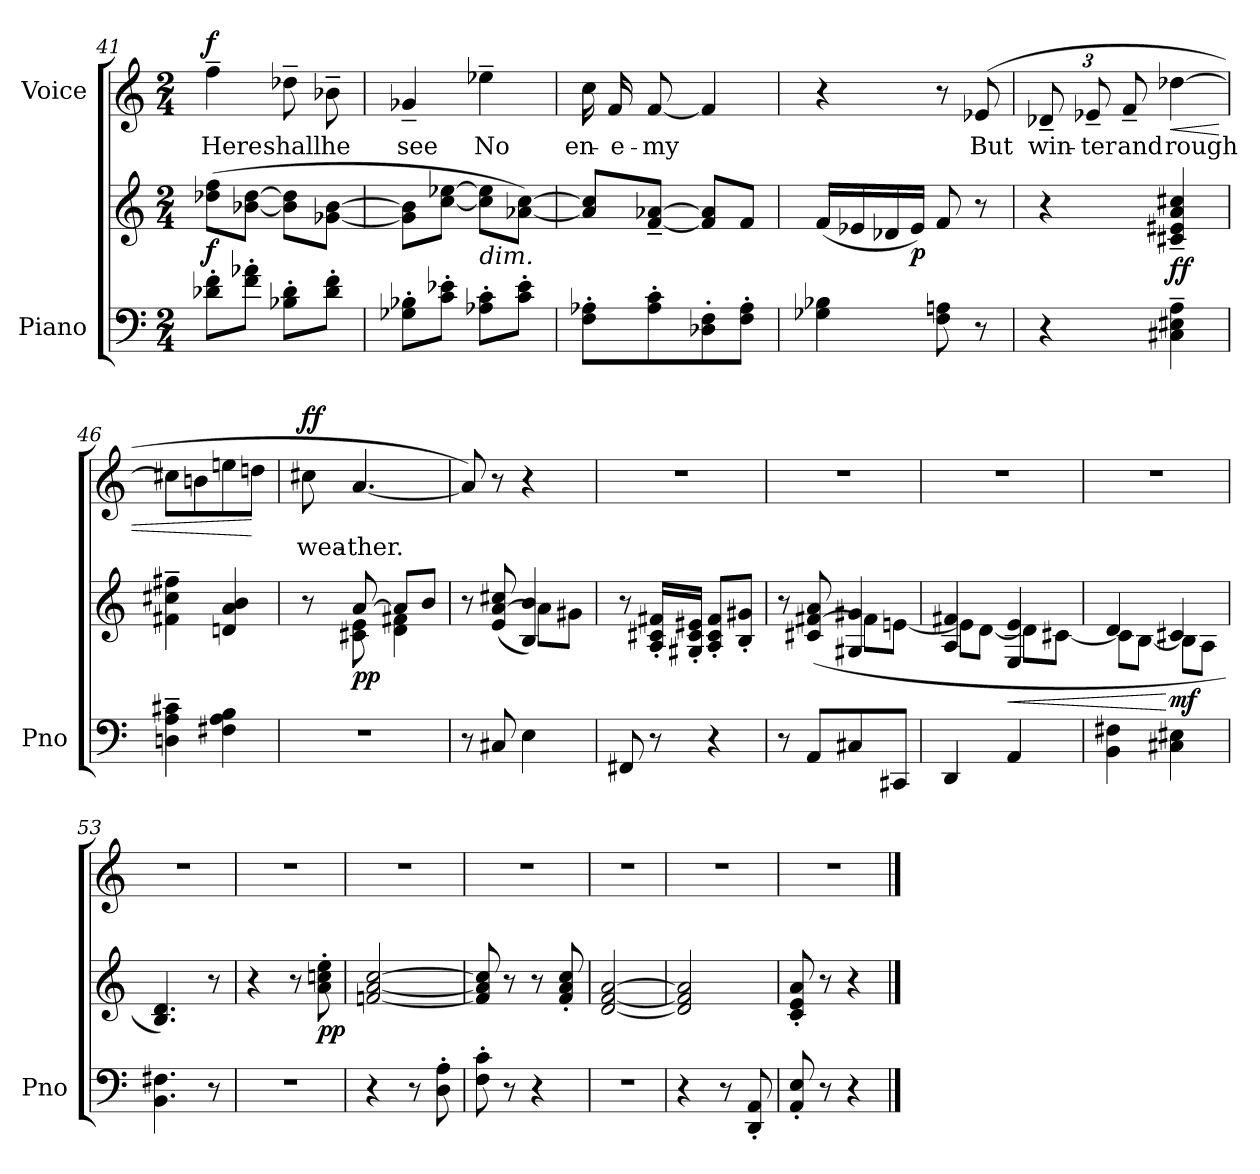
**kern	**kern	**dynam	**kern	**text	**dynam
*part2	*part2	*part2	*part1	*part1	*part1
*staff3	*staff2	*staff2/3	*staff1	*staff1	*staff1
*I"Piano	*	*	*I"Voice	*	*
*I'Pno	*	*	*	*	*
*clefF4	*clefG2	*	*clefG2	*	*
*k[]	*k[]	*	*k[]	*	*
*M2/4	*M2/4	*	*M2/4	*	*
=41	=41	=41	=41	=41	=41
!	!	!LO:DY:b	!	!LO:LY:b	!LO:DY:a
8d-X\' 8f\'L	(8dd-X\ 8ff\L	f	4ff~\	Here	f
8f\' 8a-X\'J	[8b-X\ [8dd-\J	.	.	.	.
!	!	!	!	!LO:LY:b	!
8B-X\' 8d-\'L	8b-\] 8dd-\]L	.	8dd-X~\	shall	.
!	!	!	!	!LO:LY:b	!
8d-\' 8f\'J	[8g-X\ [8b-\J	.	8b-X~\	he	.
=42	=42	=42	=42	=42	=42
!	!	!	!	!LO:LY:b	!
8G-X\' 8B-X\'L	8g-\] 8b-\]L	.	4g-X~/	see	.
8c\' 8e-X\'J	[8cc\ [8ee-X\J	.	.	.	.
!	!LO:TX:b:i:t=dim.	!	!	!	!
!	!	!	!	!LO:LY:b	!
8A-X\' 8c\'L	8cc\] 8ee-\]L	.	4ee-X~\	No	.
8c\' 8e-\'J	[8a-X\ [8cc\J)	.	.	.	.
!!LO:PB:g=z
=43	=43	=43	=43	=43	=43
!	!	!	!	!LO:LY:b	!
8F\' 8A-X\'L	8a-/] 8cc/]L	.	16cc\	en-	.
!	!	!	!	!LO:LY:b	!
.	.	.	16f/	-e-	.
!	!	!	!	!LO:LY:b	!
8A-\' 8c\'	[8f/~> [8a-X/~>J	.	[8f/	-my	.
8D-X\' 8F\'	8f/] 8a-/]L	.	4f/]	.	.
8F\' 8A-\'J	8f/J	.	.	.	.
=44	=44	=44	=44	=44	=44
4G-X\ 4B-X\	(16f/LL	.	4r	.	.
.	16e-X/	.	.	.	.
.	16d-X/	.	.	.	.
!	!	!LO:DY:b	!	!	!
.	16e-/JJ)	p	.	.	.
8F\ 8An\	8f/	.	8r	.	.
!	!	!	!	!LO:LY:b	!
8r	8r	.	(8e-X/	But	.
=45	=45	=45	=45	=45	=45
*	*	*	*Xbrackettup	*	*
!	!	!	!	!LO:LY:b	!
4r	4r	.	12d-X~>/	win-	.
!	!	!	!	!LO:LY:b	!
.	.	.	12e-X~>/	-ter	.
!	!	!	!	!LO:LY:b	!
.	.	.	12f~>/	and	.
!	!	!LO:DY:b	!	!LO:LY:b	!LO:HP:b
4C#X\~ 4E#X\~ 4A\~	4c#X/~> 4e#X/~> 4a/~> 4cc#X/~>	ff	[4dd-X\	rough	<
!!LO:LB:g=z
=46	=46	=46	=46	=46	=46
4Dni\~ 4A\~ 4c#X\~	4f#X\~ 4cc#X\~ 4ff#X\~	.	8cc#X\L]	.	.
.	.	.	8bn\	.	.
4F#X\ 4A\ 4B\	4dni/ 4a/ 4b/	.	8een\	.	.
.	.	.	8ddni\J	.	[
=47	=47	=47	=47	=47	=47
*	*^	*	*	*	*
!	!	!	!	!	!LO:LY:b	!LO:DY:a
2r	8r	8ryy	.	8cc#X\	wea-	ff
!	!	!	!LO:DY:b	!	!LO:LY:b	!
.	[8a/	8c#X\ 8e\	pp	[4.a/	-ther.	.
.	8a/L]	4d\ 4f#X\	.	.	.	.
.	8b/J	.	.	.	.	.
=48	=48	=48	=48	=48	=48	=48
8r	8r	4ryy	.	8a/])	.	.
8C#X/	(8e/ [<8a/ 8cc#X/	.	.	8r	.	.
4E\	4B/ 4b/)	8a\L]	.	4r	.	.
.	.	8g#X\J	.	.	.	.
*	*v	*v	*	*	*	*
=49	=49	=49	=49	=49	=49
8FF#X/	8r	.	2r	.	.
8r	16A/' 16c#X/' 16f#X/'LL	.	.	.	.
.	16G#X/' 16c#/' 16e#X/'JJ	.	.	.	.
4r	8A/' 8c#/' 8f#/'L	.	.	.	.
.	8B/' 8g#X/'J	.	.	.	.
!!LO:LB:g=z
=50	=50	=50	=50	=50	=50
*	*^	*	*	*	*
8r	8r	4ryy	.	2r	.	.
8AA/L	(8c#X/ [<8f#X/ 8a/	.	.	.	.	.
8C#X/	4G#X/ 4g#X/	8f#\L]	.	.	.	.
8CC#X/J	.	[8en\J	.	.	.	.
=51	=51	=51	=51	=51	=51	=51
4DD/	4A/ 4f#X/	8e\L]	.	2r	.	.
.	.	[8d\J	.	.	.	.
!	!	!	!LO:HP:b	!	!	!
4AA/	4E/ 4e/	8d\L]	<	.	.	.
.	.	[8c#X\J	.	.	.	.
=52	=52	=52	=52	=52	=52	=52
4BB\ 4F#X\	4d/	8c#\L]	.	2r	.	.
.	.	[8B\J	.	.	.	.
!	!	!	!LO:DY:n=1:b	!	!	!
4C#X\ 4E#X\	4c#X/	8B\L]	[ mf	.	.	.
.	.	8A\J	.	.	.	.
*	*v	*v	*	*	*	*
=53	=53	=53	=53	=53	=53
4.BB\ 4.F#X\	4.B/ 4.d/)	.	2r	.	.
8r	8r	.	.	.	.
!!LO:LB:g=z
=54	=54	=54	=54	=54	=54
2r	4r	.	2r	.	.
.	8r	.	.	.	.
!	!	!LO:DY:b	!	!	!
.	8a\' 8ccn\' 8ee\'	pp	.	.	.
=55	=55	=55	=55	=55	=55
4r	[2fn/ [2a/ [2cc/	.	2r	.	.
8r	.	.	.	.	.
8D\' 8A\'	.	.	.	.	.
=56	=56	=56	=56	=56	=56
8F\' 8c\'	8f/] 8a/] 8cc/]	.	2r	.	.
8r	8r	.	.	.	.
4r	8r	.	.	.	.
.	8f/' 8a/' 8cc/'	.	.	.	.
=57	=57	=57	=57	=57	=57
2r	[2d/ [2f/ [2a/	.	2r	.	.
=58	=58	=58	=58	=58	=58
4r	2d/] 2f/] 2a/]	.	2r	.	.
8r	.	.	.	.	.
8DD/' 8AA/'	.	.	.	.	.
=59	=59	=59	=59	=59	=59
8AA/' 8E/'	8c/' 8e/' 8a/'	.	2r	.	.
8r	8r	.	.	.	.
4r	4r	.	.	.	.
==	==	==	==	==	==
*-	*-	*-	*-	*-	*-
